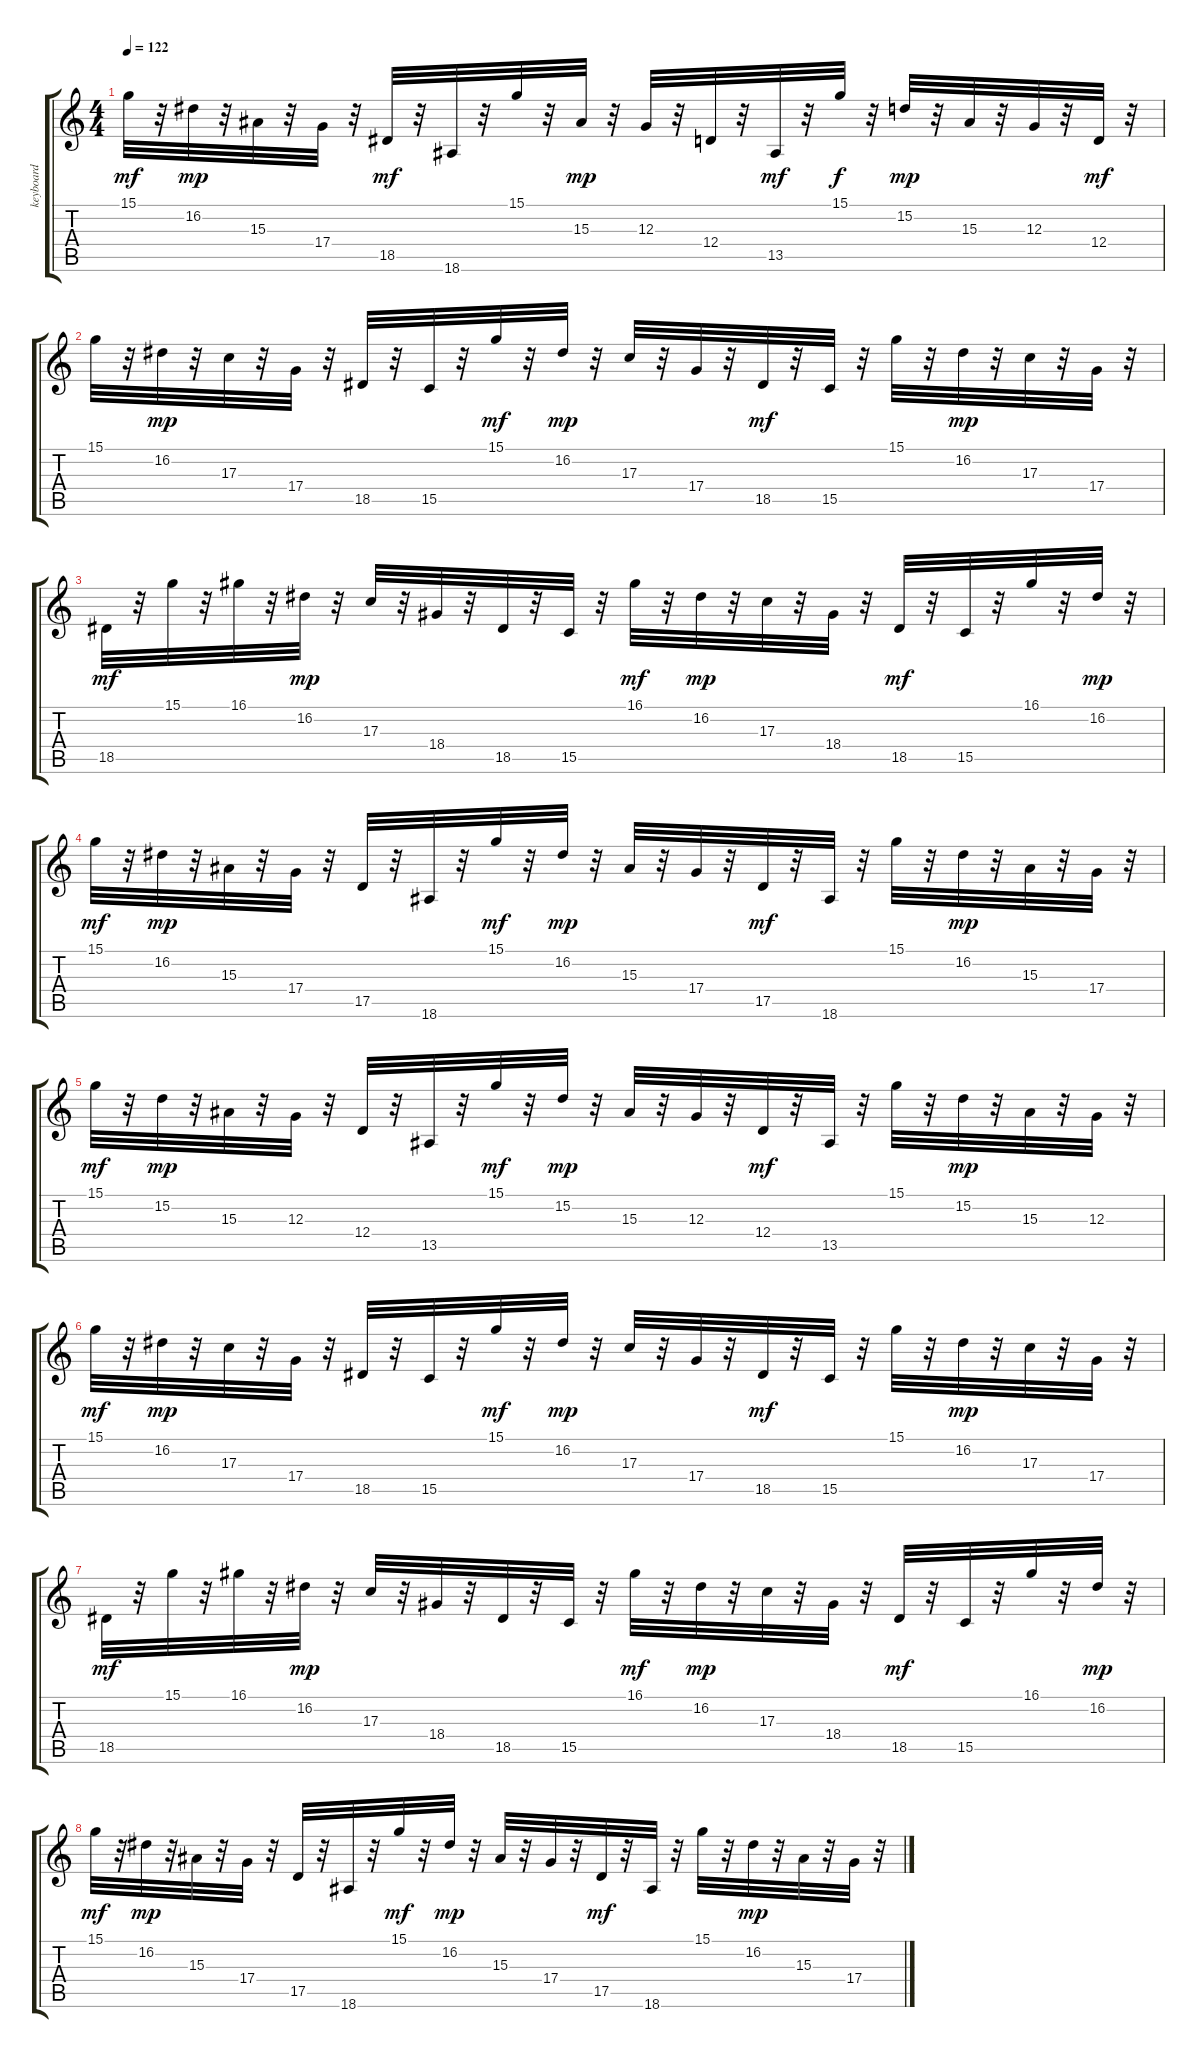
\track ("keyboard" "keyboard") {instrument lead2sawtooth}
\staff {score tabs}
\tuning (E4 B3 G3 D3 A2 E2) {hide}
\ts (4 4)
\tempo 122
\clef g2
\ks c
15.1.32{dy mf} r.32 16.2.32{dy mp} r.32 15.3.32 r.32 17.4.32 r.32 18.5.32{dy mf} r.32 18.6.32 r.32 15.1.32 r.32 15.3.32{dy mp} r.32 12.3.32 r.32 12.4.32 r.32 13.5.32{dy mf} r.32 15.1.32{dy f} r.32 15.2.32{dy mp} r.32 15.3.32 r.32 12.3.32 r.32 12.4.32{dy mf} r.32 |
15.1.32 r.32 16.2.32{dy mp} r.32 17.3.32 r.32 17.4.32 r.32 18.5.32 r.32 15.5.32 r.32 15.1.32{dy mf} r.32 16.2.32{dy mp} r.32 17.3.32 r.32 17.4.32 r.32 18.5.32{dy mf} r.32 15.5.32 r.32 15.1.32 r.32 16.2.32{dy mp} r.32 17.3.32 r.32 17.4.32 r.32 |
18.5.32{dy mf} r.32 15.1.32 r.32 16.1.32 r.32 16.2.32{dy mp} r.32 17.3.32 r.32 18.4.32 r.32 18.5.32 r.32 15.5.32 r.32 16.1.32{dy mf} r.32 16.2.32{dy mp} r.32 17.3.32 r.32 18.4.32 r.32 18.5.32{dy mf} r.32 15.5.32 r.32 16.1.32 r.32 16.2.32{dy mp} r.32 |
15.1.32{dy mf} r.32 16.2.32{dy mp} r.32 15.3.32 r.32 17.4.32 r.32 17.5.32 r.32 18.6.32 r.32 15.1.32{dy mf} r.32 16.2.32{dy mp} r.32 15.3.32 r.32 17.4.32 r.32 17.5.32{dy mf} r.32 18.6.32 r.32 15.1.32 r.32 16.2.32{dy mp} r.32 15.3.32 r.32 17.4.32 r.32 |
15.1.32{dy mf} r.32 15.2.32{dy mp} r.32 15.3.32 r.32 12.3.32 r.32 12.4.32 r.32 13.5.32 r.32 15.1.32{dy mf} r.32 15.2.32{dy mp} r.32 15.3.32 r.32 12.3.32 r.32 12.4.32{dy mf} r.32 13.5.32 r.32 15.1.32 r.32 15.2.32{dy mp} r.32 15.3.32 r.32 12.3.32 r.32 |
15.1.32{dy mf} r.32 16.2.32{dy mp} r.32 17.3.32 r.32 17.4.32 r.32 18.5.32 r.32 15.5.32 r.32 15.1.32{dy mf} r.32 16.2.32{dy mp} r.32 17.3.32 r.32 17.4.32 r.32 18.5.32{dy mf} r.32 15.5.32 r.32 15.1.32 r.32 16.2.32{dy mp} r.32 17.3.32 r.32 17.4.32 r.32 |
18.5.32{dy mf} r.32 15.1.32 r.32 16.1.32 r.32 16.2.32{dy mp} r.32 17.3.32 r.32 18.4.32 r.32 18.5.32 r.32 15.5.32 r.32 16.1.32{dy mf} r.32 16.2.32{dy mp} r.32 17.3.32 r.32 18.4.32 r.32 18.5.32{dy mf} r.32 15.5.32 r.32 16.1.32 r.32 16.2.32{dy mp} r.32 |
15.1.32{dy mf} r.32 16.2.32{dy mp} r.32 15.3.32 r.32 17.4.32 r.32 17.5.32 r.32 18.6.32 r.32 15.1.32{dy mf} r.32 16.2.32{dy mp} r.32 15.3.32 r.32 17.4.32 r.32 17.5.32{dy mf} r.32 18.6.32 r.32 15.1.32 r.32 16.2.32{dy mp} r.32 15.3.32 r.32 17.4.32 r.32
